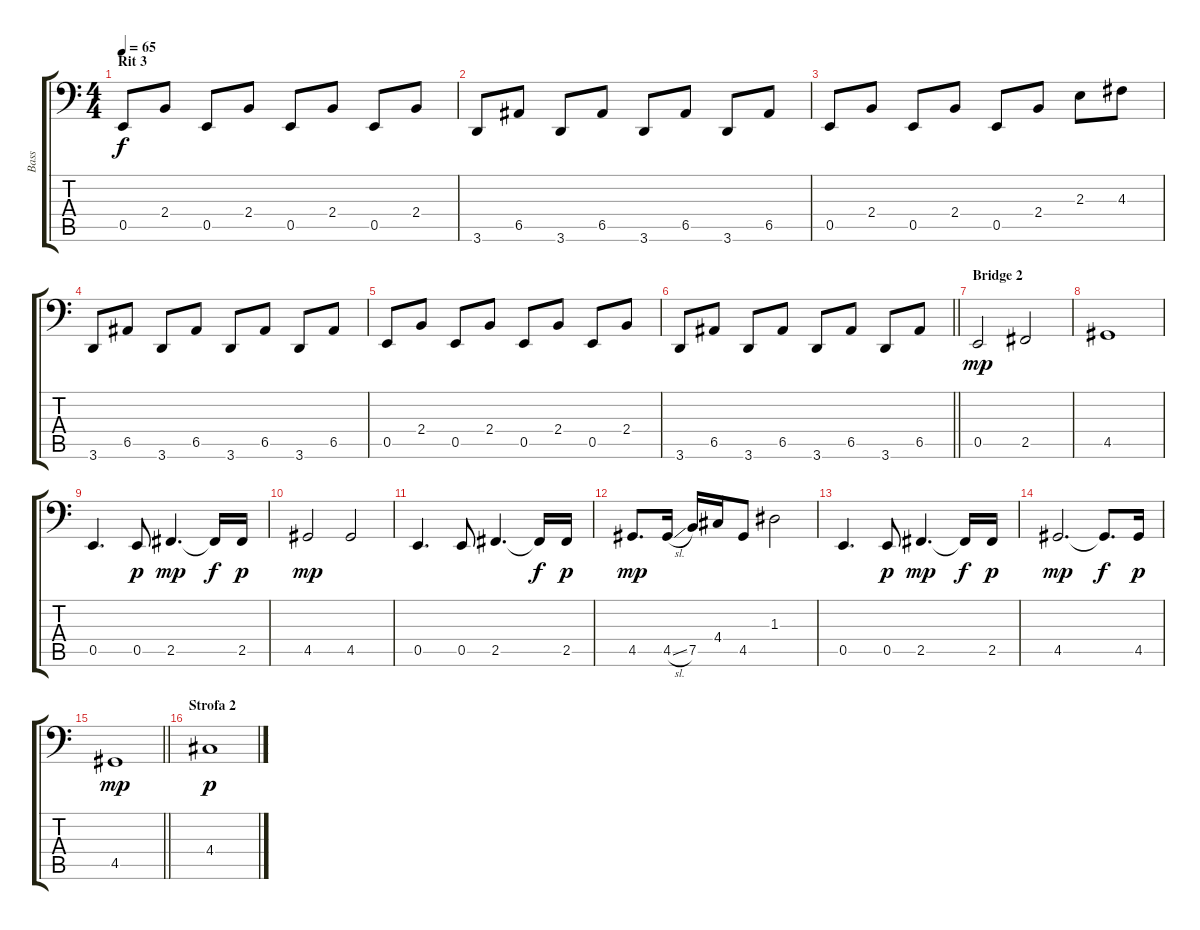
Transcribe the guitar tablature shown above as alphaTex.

\track ("Bass" "Bass") {instrument synthbass2}
\staff {score tabs}
\tuning (C3 G2 D2 A1 E1 B0) {hide}
\ts (4 4)
\section ("" "Rit 3")
\tempo 65
\clef f4
\ks c
0.5.8{dy f} 2.4.8 0.5.8 2.4.8 0.5.8 2.4.8 0.5.8 2.4.8 |
3.6.8 6.5.8 3.6.8 6.5.8 3.6.8 6.5.8 3.6.8 6.5.8 |
0.5.8 2.4.8 0.5.8 2.4.8 0.5.8 2.4.8 2.3.8 4.3.8 |
3.6.8 6.5.8 3.6.8 6.5.8 3.6.8 6.5.8 3.6.8 6.5.8 |
0.5.8 2.4.8 0.5.8 2.4.8 0.5.8 2.4.8 0.5.8 2.4.8 |
\barLineRight lightlight
3.6.8 6.5.8 3.6.8 6.5.8 3.6.8 6.5.8 3.6.8 6.5.8 |
\section ("" "Bridge 2")
0.5.2{dy mp} 2.5.2 |
4.5.1 |
0.5.4{d} 0.5.8{dy p} 2.5.4{d dy mp} 2.5{t}.16{dy f} 2.5.16{dy p} |
4.5.2{dy mp} 4.5.2 |
0.5.4{d} 0.5.8 2.5.4{d} 2.5{t}.16{dy f} 2.5.16{dy p} |
4.5.8{d dy mp} 4.5{sl}.16 7.5.16 4.4.16 4.5.8 1.3.2 |
0.5.4{d} 0.5.8{dy p} 2.5.4{d dy mp} 2.5{t}.16{dy f} 2.5.16{dy p} |
4.5.2{d dy mp} 4.5{t}.8{d dy f} 4.5.16{dy p} |
\barLineRight lightlight
4.5.1{dy mp} |
\section ("" "Strofa 2")
4.4.1{dy p}
